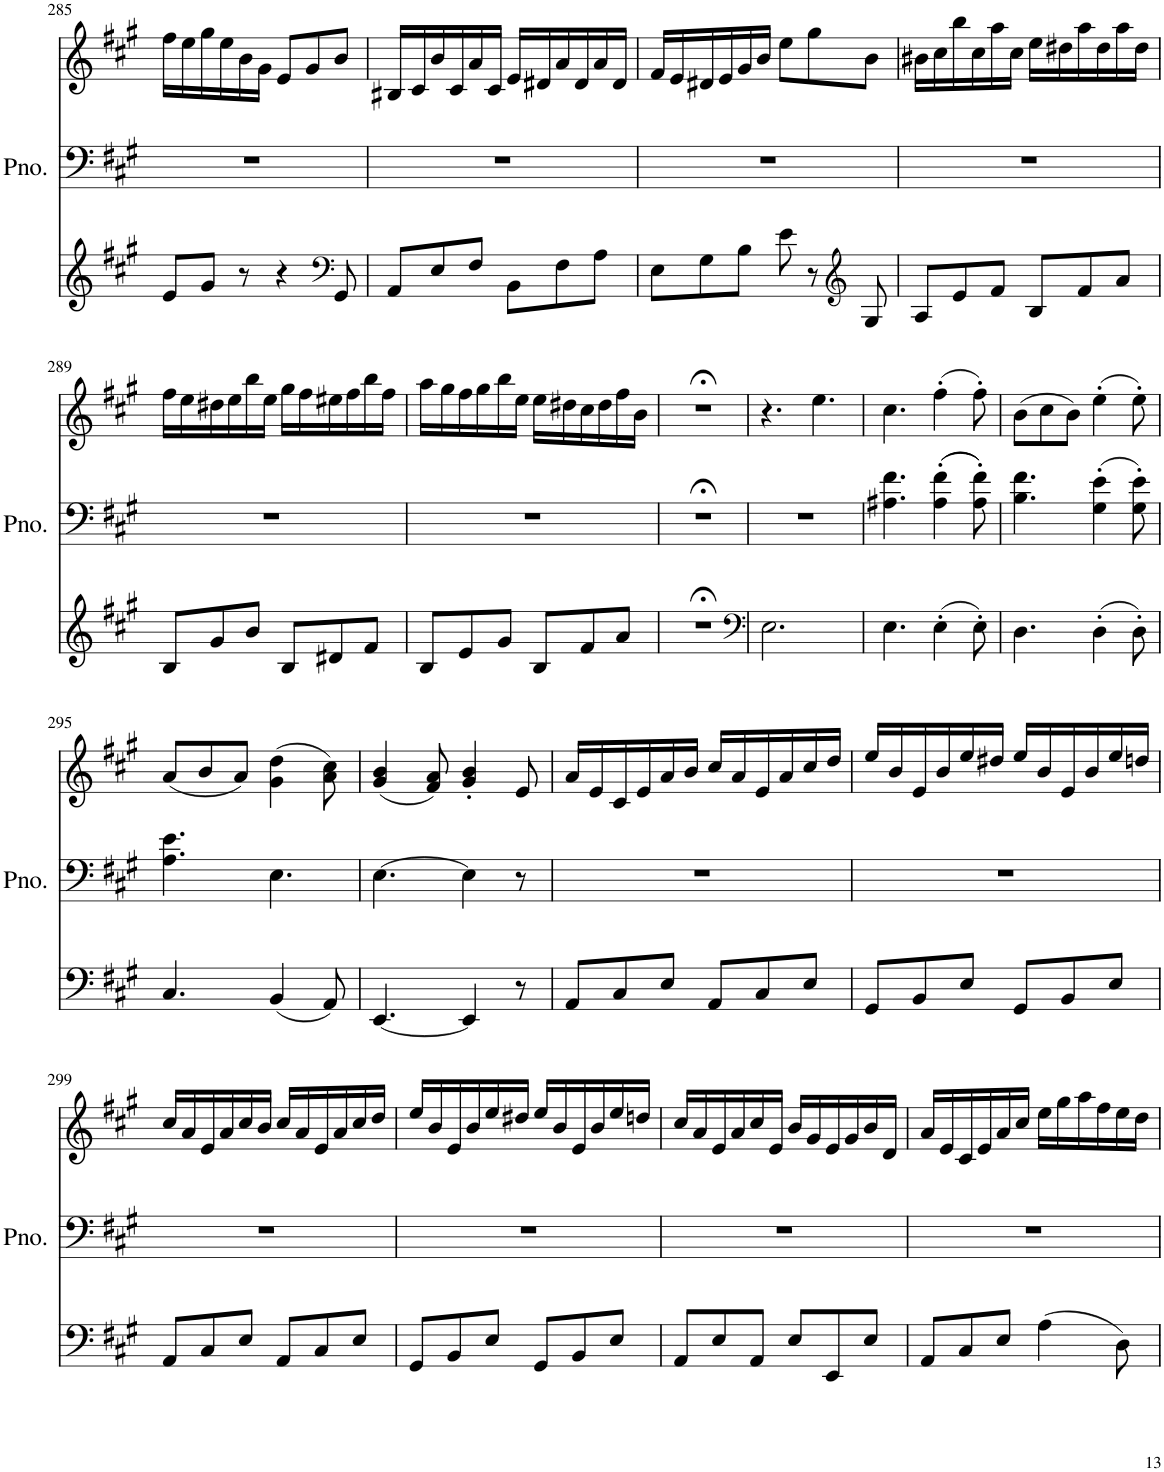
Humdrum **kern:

**kern	**kern	**kern
*part1	*part1	*part1
*staff3	*staff2	*staff1
*I"Piano	*	*
*I'Pno.	*	*
!!LO:PB:g=z
*clefG2	*clefF4	*clefG2
*k[f#c#g#]	*k[f#c#g#]	*k[f#c#g#]
*M6/8	*M6/8	*M6/8
=285	=285	=285
8e/L	2.r	16ff#\LL
.	.	16ee\
8g#/J	.	16gg#\
.	.	16ee\
8r	.	16b\
.	.	16g#\JJ
4r	.	8e/L
.	.	8g#/
*clefF4	*	*
8GG#/	.	8b/J
=286	=286	=286
8AA/L	2.r	16B#X/LL
.	.	16c#/
8E/	.	16b/
.	.	16c#/
8F#/J	.	16a/
.	.	16c#/JJ
8BB\L	.	16e/LL
.	.	16d#X/
8F#\	.	16a/
.	.	16d#/
8A\J	.	16a/
.	.	16d#/JJ
=287	=287	=287
8E\L	2.r	16f#/LL
.	.	16e/
8G#\	.	16d#X/
.	.	16e/
8B\J	.	16g#/
.	.	16b/JJ
8e\	.	8ee\L
8r	.	8gg#\
*clefG2	*	*
8G#/	.	8b\J
=288	=288	=288
8A/L	2.r	16b#X\LL
.	.	16cc#\
8e/	.	16bb\
.	.	16cc#\
8f#/J	.	16aa\
.	.	16cc#\JJ
8B/L	.	16ee\LL
.	.	16dd#X\
8f#/	.	16aa\
.	.	16dd#\
8a/J	.	16aa\
.	.	16dd#\JJ
!!LO:LB:g=z
=289	=289	=289
8B/L	2.r	16ff#\LL
.	.	16ee\
8g#/	.	16dd#X\
.	.	16ee\
8b/J	.	16bb\
.	.	16ee\JJ
8B/L	.	16gg#\LL
.	.	16ff#\
8d#X/	.	16ee#X\
.	.	16ff#\
8f#/J	.	16bb\
.	.	16ff#\JJ
=290	=290	=290
8B/L	2.r	16aa\LL
.	.	16gg#\
8e/	.	16ff#\
.	.	16gg#\
8g#/J	.	16bb\
.	.	16ee\JJ
8B/L	.	16ee\LL
.	.	16dd#X\
8f#/	.	16cc#\
.	.	16dd#\
8a/J	.	16ff#\
.	.	16b\JJ
=291	=291	=291
2.r;<	2.r;<	2.r;<
=292	=292	=292
*clefF4	*	*
2.E\	2.r	4.r
.	.	4.ee\
=293	=293	=293
4.E\	4.A#X\ 4.f#\	4.cc#\
4E'\	4A#\' 4f#\'	(4ff#'\
8E'\	8A#\' 8f#\'	8ff#'\)
=294	=294	=294
4.D\	4.B\ 4.f#\	(8b\L
.	.	8cc#\
.	.	8b\J)
4D'\	4G#\' 4e\'	(4ee'\
8D'\	8G#\' 8e\'	8ee'\)
!!LO:LB:g=z
=295	=295	=295
4.C#/	4.A\ 4.e\	(8a/L
.	.	8b/
.	.	8a/J)
4BB/	4.E\	(4g#\ 4dd\
8AA/	.	8a\ 8cc#\)
=296	=296	=296
[4.EE/	[4.E\	(4g#/ 4b/
.	.	8f#/ 8a/)
4EE/]	4E\]	4g#/' 4b/'
8r	8r	8e/
=297	=297	=297
8AA/L	2.r	16a/LL
.	.	16e/
8C#/	.	16c#/
.	.	16e/
8E/J	.	16a/
.	.	16b/JJ
8AA/L	.	16cc#/LL
.	.	16a/
8C#/	.	16e/
.	.	16a/
8E/J	.	16cc#/
.	.	16dd/JJ
=298	=298	=298
8GG#/L	2.r	16ee/LL
.	.	16b/
8BB/	.	16e/
.	.	16b/
8E/J	.	16ee/
.	.	16dd#X/JJ
8GG#/L	.	16ee/LL
.	.	16b/
8BB/	.	16e/
.	.	16b/
8E/J	.	16ee/
.	.	16ddn/JJ
!!LO:LB:g=z
=299	=299	=299
8AA/L	2.r	16cc#/LL
.	.	16a/
8C#/	.	16e/
.	.	16a/
8E/J	.	16cc#/
.	.	16b/JJ
8AA/L	.	16cc#/LL
.	.	16a/
8C#/	.	16e/
.	.	16a/
8E/J	.	16cc#/
.	.	16dd/JJ
=300	=300	=300
8GG#/L	2.r	16ee/LL
.	.	16b/
8BB/	.	16e/
.	.	16b/
8E/J	.	16ee/
.	.	16dd#X/JJ
8GG#/L	.	16ee/LL
.	.	16b/
8BB/	.	16e/
.	.	16b/
8E/J	.	16ee/
.	.	16ddn/JJ
=301	=301	=301
8AA/L	2.r	16cc#/LL
.	.	16a/
8E/	.	16e/
.	.	16a/
8AA/J	.	16cc#/
.	.	16e/JJ
8E/L	.	16b/LL
.	.	16g#/
8EE/	.	16e/
.	.	16g#/
8E/J	.	16b/
.	.	16d/JJ
=302	=302	=302
8AA/L	2.r	16a/LL
.	.	16e/
8C#/	.	16c#/
.	.	16e/
8E/J	.	16a/
.	.	16cc#/JJ
4A\	.	16ee\LL
.	.	16gg#\
.	.	16aa\
.	.	16ff#\
8D\	.	16ee\
.	.	16dd\JJ
=	=	=
*-	*-	*-
